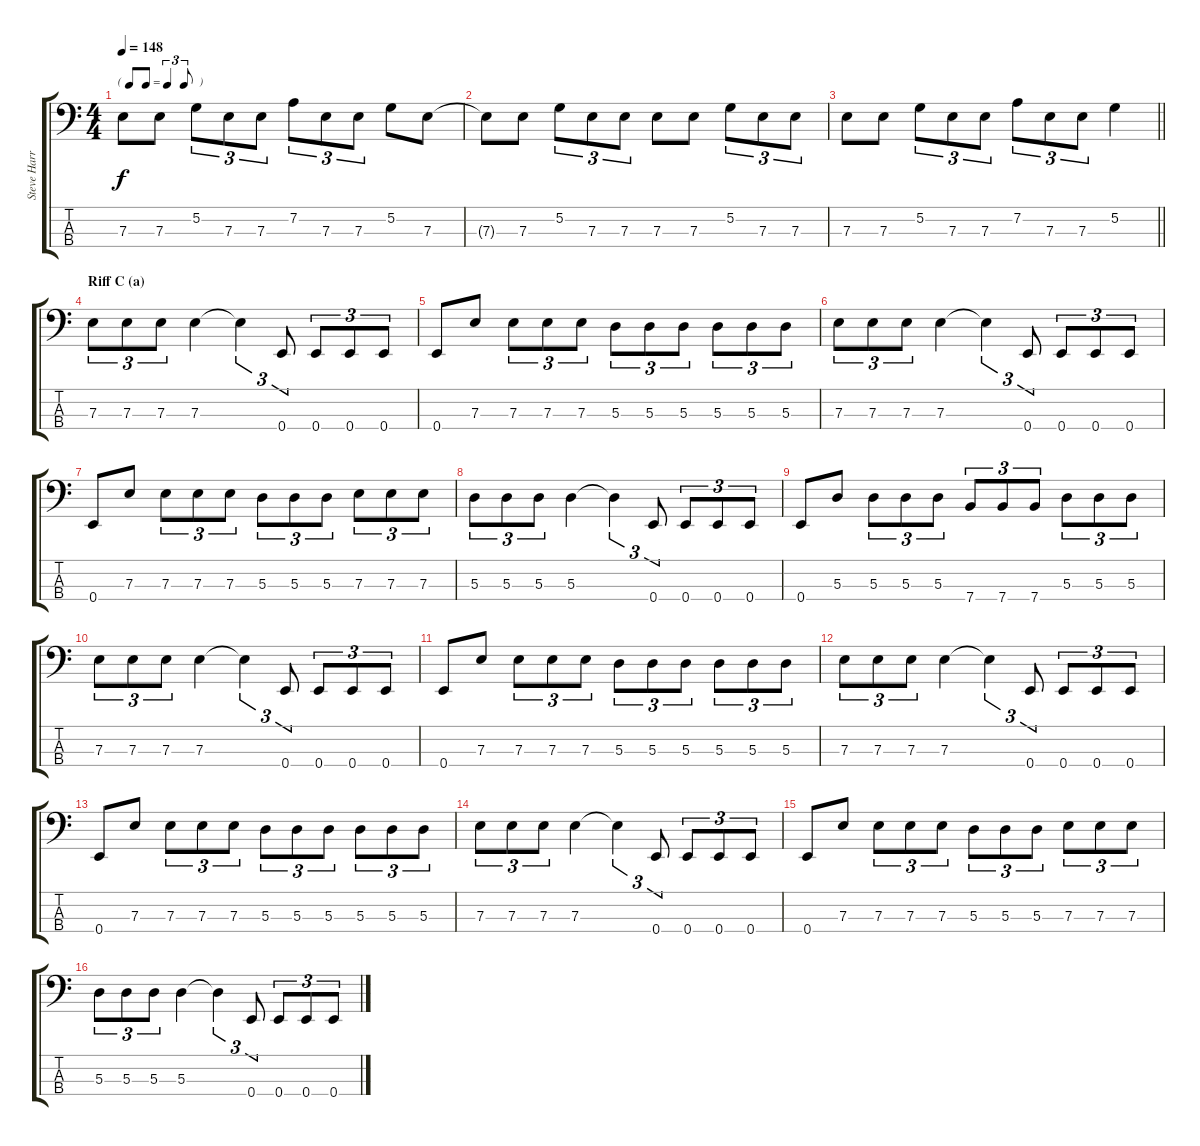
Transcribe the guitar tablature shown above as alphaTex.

\track ("Steve Harris" "Steve Harr") {instrument electricbassfinger}
\staff {score tabs}
\tuning (G2 D2 A1 E1) {hide}
\ts (4 4)
\tf triplet8th
\tempo 148
\clef f4
\ks c
7.3.8{dy f} 7.3.8 5.2.8{tu (3 2)} 7.3.8{tu (3 2)} 7.3.8{tu (3 2)} 7.2.8{tu (3 2)} 7.3.8{tu (3 2)} 7.3.8{tu (3 2)} 5.2.8 7.3.8 |
7.3{t}.8 7.3.8 5.2.8{tu (3 2)} 7.3.8{tu (3 2)} 7.3.8{tu (3 2)} 7.3.8 7.3.8 5.2.8{tu (3 2)} 7.3.8{tu (3 2)} 7.3.8{tu (3 2)} |
\barLineRight lightlight
7.3.8 7.3.8 5.2.8{tu (3 2)} 7.3.8{tu (3 2)} 7.3.8{tu (3 2)} 7.2.8{tu (3 2)} 7.3.8{tu (3 2)} 7.3.8{tu (3 2)} 5.2.4 |
\section ("" "Riff C (a)")
7.3.8{tu (3 2)} 7.3.8{tu (3 2)} 7.3.8{tu (3 2)} 7.3.4 7.3{t}.4{tu (3 2)} 0.4.8{tu (3 2)} 0.4.8{tu (3 2)} 0.4.8{tu (3 2)} 0.4.8{tu (3 2)} |
0.4.8 7.3.8 7.3.8{tu (3 2)} 7.3.8{tu (3 2)} 7.3.8{tu (3 2)} 5.3.8{tu (3 2)} 5.3.8{tu (3 2)} 5.3.8{tu (3 2)} 5.3.8{tu (3 2)} 5.3.8{tu (3 2)} 5.3.8{tu (3 2)} |
7.3.8{tu (3 2)} 7.3.8{tu (3 2)} 7.3.8{tu (3 2)} 7.3.4 7.3{t}.4{tu (3 2)} 0.4.8{tu (3 2)} 0.4.8{tu (3 2)} 0.4.8{tu (3 2)} 0.4.8{tu (3 2)} |
0.4.8 7.3.8 7.3.8{tu (3 2)} 7.3.8{tu (3 2)} 7.3.8{tu (3 2)} 5.3.8{tu (3 2)} 5.3.8{tu (3 2)} 5.3.8{tu (3 2)} 7.3.8{tu (3 2)} 7.3.8{tu (3 2)} 7.3.8{tu (3 2)} |
5.3.8{tu (3 2)} 5.3.8{tu (3 2)} 5.3.8{tu (3 2)} 5.3.4 5.3{t}.4{tu (3 2)} 0.4.8{tu (3 2)} 0.4.8{tu (3 2)} 0.4.8{tu (3 2)} 0.4.8{tu (3 2)} |
0.4.8 5.3.8 5.3.8{tu (3 2)} 5.3.8{tu (3 2)} 5.3.8{tu (3 2)} 7.4.8{tu (3 2)} 7.4.8{tu (3 2)} 7.4.8{tu (3 2)} 5.3.8{tu (3 2)} 5.3.8{tu (3 2)} 5.3.8{tu (3 2)} |
7.3.8{tu (3 2)} 7.3.8{tu (3 2)} 7.3.8{tu (3 2)} 7.3.4 7.3{t}.4{tu (3 2)} 0.4.8{tu (3 2)} 0.4.8{tu (3 2)} 0.4.8{tu (3 2)} 0.4.8{tu (3 2)} |
0.4.8 7.3.8 7.3.8{tu (3 2)} 7.3.8{tu (3 2)} 7.3.8{tu (3 2)} 5.3.8{tu (3 2)} 5.3.8{tu (3 2)} 5.3.8{tu (3 2)} 5.3.8{tu (3 2)} 5.3.8{tu (3 2)} 5.3.8{tu (3 2)} |
7.3.8{tu (3 2)} 7.3.8{tu (3 2)} 7.3.8{tu (3 2)} 7.3.4 7.3{t}.4{tu (3 2)} 0.4.8{tu (3 2)} 0.4.8{tu (3 2)} 0.4.8{tu (3 2)} 0.4.8{tu (3 2)} |
0.4.8 7.3.8 7.3.8{tu (3 2)} 7.3.8{tu (3 2)} 7.3.8{tu (3 2)} 5.3.8{tu (3 2)} 5.3.8{tu (3 2)} 5.3.8{tu (3 2)} 5.3.8{tu (3 2)} 5.3.8{tu (3 2)} 5.3.8{tu (3 2)} |
7.3.8{tu (3 2)} 7.3.8{tu (3 2)} 7.3.8{tu (3 2)} 7.3.4 7.3{t}.4{tu (3 2)} 0.4.8{tu (3 2)} 0.4.8{tu (3 2)} 0.4.8{tu (3 2)} 0.4.8{tu (3 2)} |
0.4.8 7.3.8 7.3.8{tu (3 2)} 7.3.8{tu (3 2)} 7.3.8{tu (3 2)} 5.3.8{tu (3 2)} 5.3.8{tu (3 2)} 5.3.8{tu (3 2)} 7.3.8{tu (3 2)} 7.3.8{tu (3 2)} 7.3.8{tu (3 2)} |
5.3.8{tu (3 2)} 5.3.8{tu (3 2)} 5.3.8{tu (3 2)} 5.3.4 5.3{t}.4{tu (3 2)} 0.4.8{tu (3 2)} 0.4.8{tu (3 2)} 0.4.8{tu (3 2)} 0.4.8{tu (3 2)}
